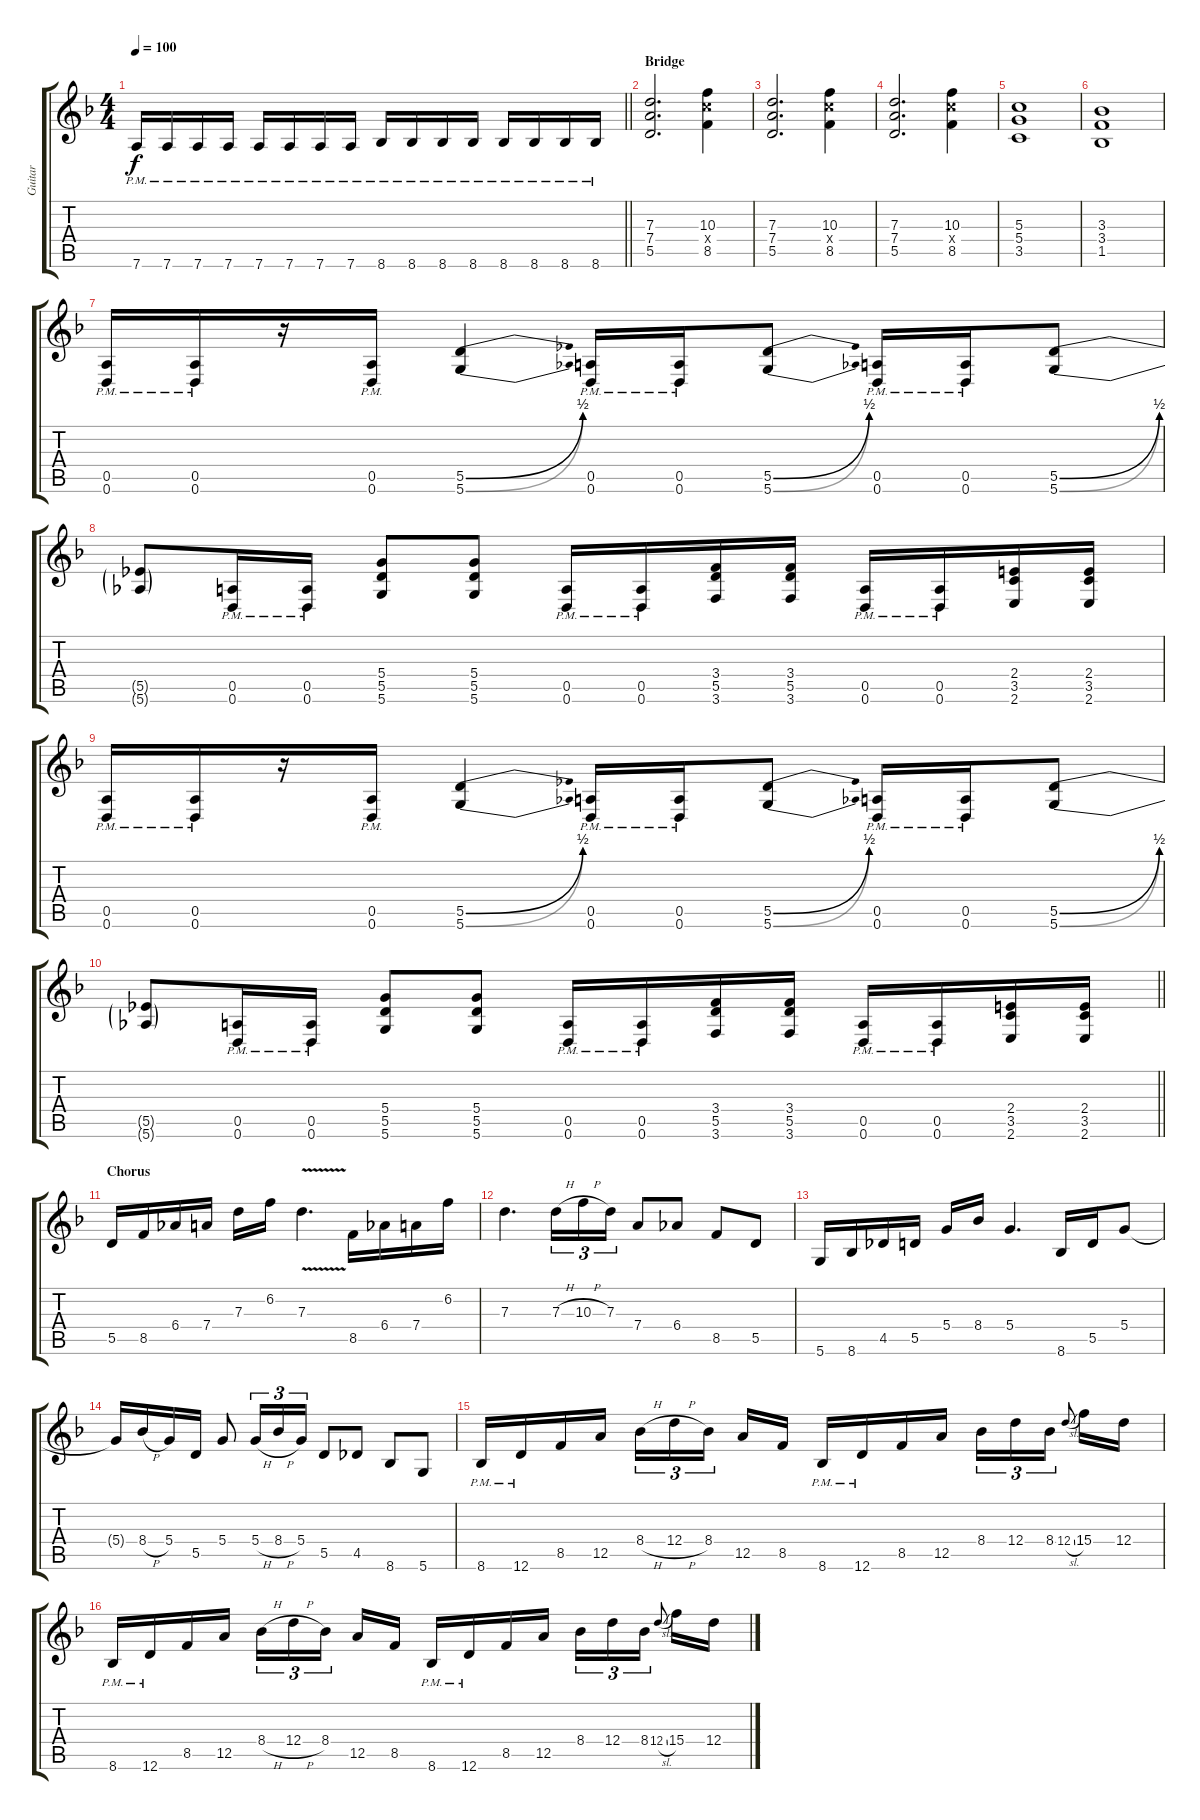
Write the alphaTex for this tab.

\track ("Guitar" "Guitar") {instrument distortionguitar}
\staff {score tabs}
\tuning (E4 B3 G3 D3 A2 D2) {hide}
\ts (4 4)
\tempo 100
\clef g2
\barLineRight lightlight
\ks dminor
7.6{pm}.16{dy f} 7.6{pm}.16 7.6{pm}.16 7.6{pm}.16 7.6{pm}.16 7.6{pm}.16 7.6{pm}.16 7.6{pm}.16 8.6{pm}.16 8.6{pm}.16 8.6{pm}.16 8.6{pm}.16 8.6{pm}.16 8.6{pm}.16 8.6{pm}.16 8.6{pm}.16 |
\section ("" "Bridge")
(7.3 7.4 5.5).2{d} (10.3 10.4{x} 8.5).4 |
(7.3 7.4 5.5).2{d} (10.3 10.4{x} 8.5).4 |
(7.3 7.4 5.5).2{d} (10.3 10.4{x} 8.5).4 |
(5.3 5.4 3.5).1 |
(3.3 3.4 1.5).1 |
(0.5 0.6{pm}).16 (0.5 0.6{pm}).16 r.16 (0.5 0.6{pm}).16 (5.5{be (bend 0 0 60 2)} 5.6{be (bend 0 0 60 2)}).4 (0.5 0.6{pm}).16 (0.5 0.6{pm}).16 (5.5{be (bend 0 0 60 2)} 5.6{be (bend 0 0 60 2)}).8 (0.5 0.6{pm}).16 (0.5 0.6{pm}).16 (5.5{be (bend 0 0 60 2)} 5.6{be (bend 0 0 60 2)}).8 |
(5.5{t} 5.6{t}).8 (0.5 0.6{pm}).16 (0.5 0.6{pm}).16 (5.4 5.5 5.6).8 (5.4 5.5 5.6).8 (0.5{pm} 0.6).16 (0.5{pm} 0.6).16 (3.4 5.5 3.6).16 (3.4 5.5 3.6).16 (0.5{pm} 0.6).16 (0.5{pm} 0.6).16 (2.4 3.5 2.6).16 (2.4 3.5 2.6).16 |
(0.5 0.6{pm}).16 (0.5 0.6{pm}).16 r.16 (0.5 0.6{pm}).16 (5.5{be (bend 0 0 60 2)} 5.6{be (bend 0 0 60 2)}).4 (0.5 0.6{pm}).16 (0.5 0.6{pm}).16 (5.5{be (bend 0 0 60 2)} 5.6{be (bend 0 0 60 2)}).8 (0.5 0.6{pm}).16 (0.5 0.6{pm}).16 (5.5{be (bend 0 0 60 2)} 5.6{be (bend 0 0 60 2)}).8 |
\barLineRight lightlight
(5.5{t} 5.6{t}).8 (0.5 0.6{pm}).16 (0.5 0.6{pm}).16 (5.4 5.5 5.6).8 (5.4 5.5 5.6).8 (0.5{pm} 0.6).16 (0.5{pm} 0.6).16 (3.4 5.5 3.6).16 (3.4 5.5 3.6).16 (0.5{pm} 0.6).16 (0.5{pm} 0.6).16 (2.4 3.5 2.6).16 (2.4 3.5 2.6).16 |
\section ("" "Chorus")
5.5.16 8.5.16 6.4.16 7.4.16 7.3.16 6.2.16 7.3{v}.4{d} 8.5.16 6.4.16 7.4.16 6.2.16 |
7.3.4{d} 7.3{h}.16{tu (3 2)} 10.3{h}.16{tu (3 2)} 7.3.16{tu (3 2)} 7.4.8 6.4.8 8.5.8 5.5.8 |
5.6.16 8.6.16 4.5.16 5.5.16 5.4.16 8.4.16 5.4.4{d} 8.6.16 5.5.16 5.4.8 |
5.4{t}.16 8.4{h}.16 5.4.16 5.5.16 5.4.8 5.4{h}.16{tu (3 2)} 8.4{h}.16{tu (3 2)} 5.4.16{tu (3 2)} 5.5.8 4.5.8 8.6.8 5.6.8 |
8.6{pm}.16 12.6{pm}.16 8.5.16 12.5.16 8.4{h}.16{tu (3 2)} 12.4{h}.16{tu (3 2)} 8.4.16{tu (3 2) beam splitsecondary} 12.5.16 8.5.16 8.6{pm}.16 12.6{pm}.16 8.5.16 12.5.16 8.4.16{tu (3 2)} 12.4.16{tu (3 2)} 8.4.16{tu (3 2)} 12.4{sl}.8{gr onbeat beam splitsecondary} 15.4.16 12.4.16 |
8.6{pm}.16 12.6{pm}.16 8.5.16 12.5.16 8.4{h}.16{tu (3 2)} 12.4{h}.16{tu (3 2)} 8.4.16{tu (3 2) beam splitsecondary} 12.5.16 8.5.16 8.6{pm}.16 12.6{pm}.16 8.5.16 12.5.16 8.4.16{tu (3 2)} 12.4.16{tu (3 2)} 8.4.16{tu (3 2)} 12.4{sl}.8{gr onbeat beam splitsecondary} 15.4.16 12.4.16
